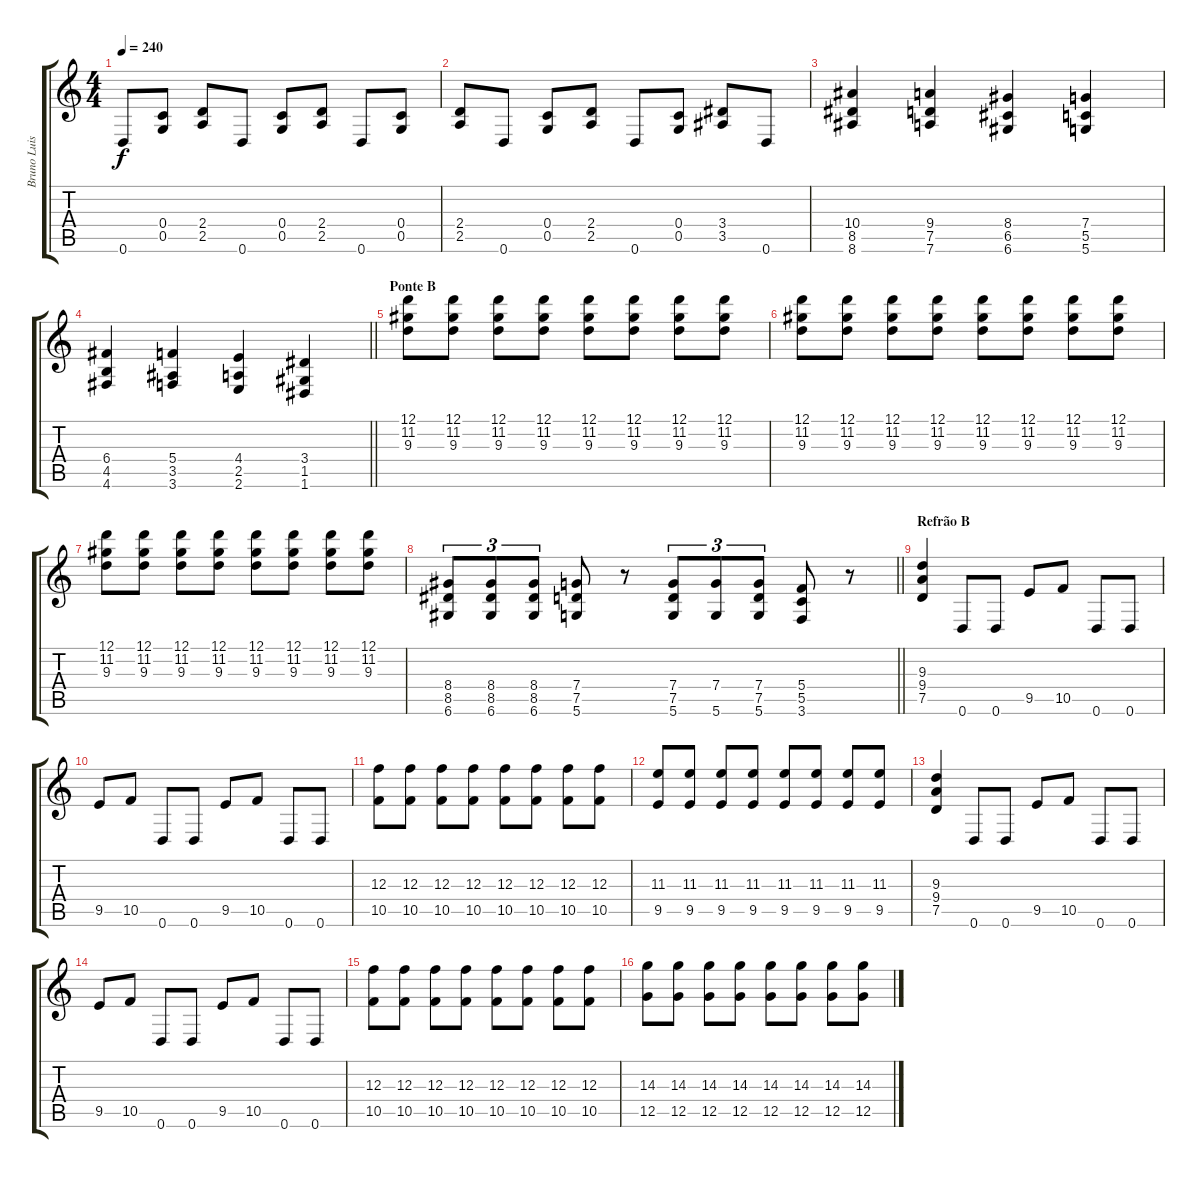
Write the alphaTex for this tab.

\track ("Bruno Luis" "Bruno Luis") {instrument distortionguitar}
\staff {score tabs}
\tuning (D4 A3 F3 C3 G2 D2) {hide}
\ts (4 4)
\tempo 240
\clef g2
\ks c
0.6.8{dy f} (0.4 0.5).8 (2.4 2.5).8 0.6.8 (0.4 0.5).8 (2.4 2.5).8 0.6.8 (0.4 0.5).8 |
(2.4 2.5).8 0.6.8 (0.4 0.5).8 (2.4 2.5).8 0.6.8 (0.4 0.5).8 (3.4 3.5).8 0.6.8 |
(10.4 8.5 8.6).4 (9.4 7.5 7.6).4 (8.4 6.5 6.6).4 (7.4 5.5 5.6).4 |
\barLineRight lightlight
(6.4 4.5 4.6).4 (5.4 3.5 3.6).4 (4.4 2.5 2.6).4 (3.4 1.5 1.6).4 |
\section ("" "Ponte B")
(12.1 11.2 9.3).8 (12.1 11.2 9.3).8 (12.1 11.2 9.3).8 (12.1 11.2 9.3).8 (12.1 11.2 9.3).8 (12.1 11.2 9.3).8 (12.1 11.2 9.3).8 (12.1 11.2 9.3).8 |
(12.1 11.2 9.3).8 (12.1 11.2 9.3).8 (12.1 11.2 9.3).8 (12.1 11.2 9.3).8 (12.1 11.2 9.3).8 (12.1 11.2 9.3).8 (12.1 11.2 9.3).8 (12.1 11.2 9.3).8 |
(12.1 11.2 9.3).8 (12.1 11.2 9.3).8 (12.1 11.2 9.3).8 (12.1 11.2 9.3).8 (12.1 11.2 9.3).8 (12.1 11.2 9.3).8 (12.1 11.2 9.3).8 (12.1 11.2 9.3).8 |
\barLineRight lightlight
(8.4 8.5 6.6).8{tu (3 2)} (8.4 8.5 6.6).8{tu (3 2)} (8.4 8.5 6.6).8{tu (3 2)} (7.4 7.5 5.6).8 r.8 (7.4 7.5 5.6).8{tu (3 2)} (7.4 5.6).8{tu (3 2)} (7.4 7.5 5.6).8{tu (3 2)} (5.4 5.5 3.6).8 r.8 |
\section ("" "Refrão B")
(9.3 9.4 7.5).4 0.6.8 0.6.8 9.5.8 10.5.8 0.6.8 0.6.8 |
9.5.8 10.5.8 0.6.8 0.6.8 9.5.8 10.5.8 0.6.8 0.6.8 |
(12.3 10.5).8 (12.3 10.5).8 (12.3 10.5).8 (12.3 10.5).8 (12.3 10.5).8 (12.3 10.5).8 (12.3 10.5).8 (12.3 10.5).8 |
(11.3 9.5).8 (11.3 9.5).8 (11.3 9.5).8 (11.3 9.5).8 (11.3 9.5).8 (11.3 9.5).8 (11.3 9.5).8 (11.3 9.5).8 |
(9.3 9.4 7.5).4 0.6.8 0.6.8 9.5.8 10.5.8 0.6.8 0.6.8 |
9.5.8 10.5.8 0.6.8 0.6.8 9.5.8 10.5.8 0.6.8 0.6.8 |
(12.3 10.5).8 (12.3 10.5).8 (12.3 10.5).8 (12.3 10.5).8 (12.3 10.5).8 (12.3 10.5).8 (12.3 10.5).8 (12.3 10.5).8 |
(14.3 12.5).8 (14.3 12.5).8 (14.3 12.5).8 (14.3 12.5).8 (14.3 12.5).8 (14.3 12.5).8 (14.3 12.5).8 (14.3 12.5).8
